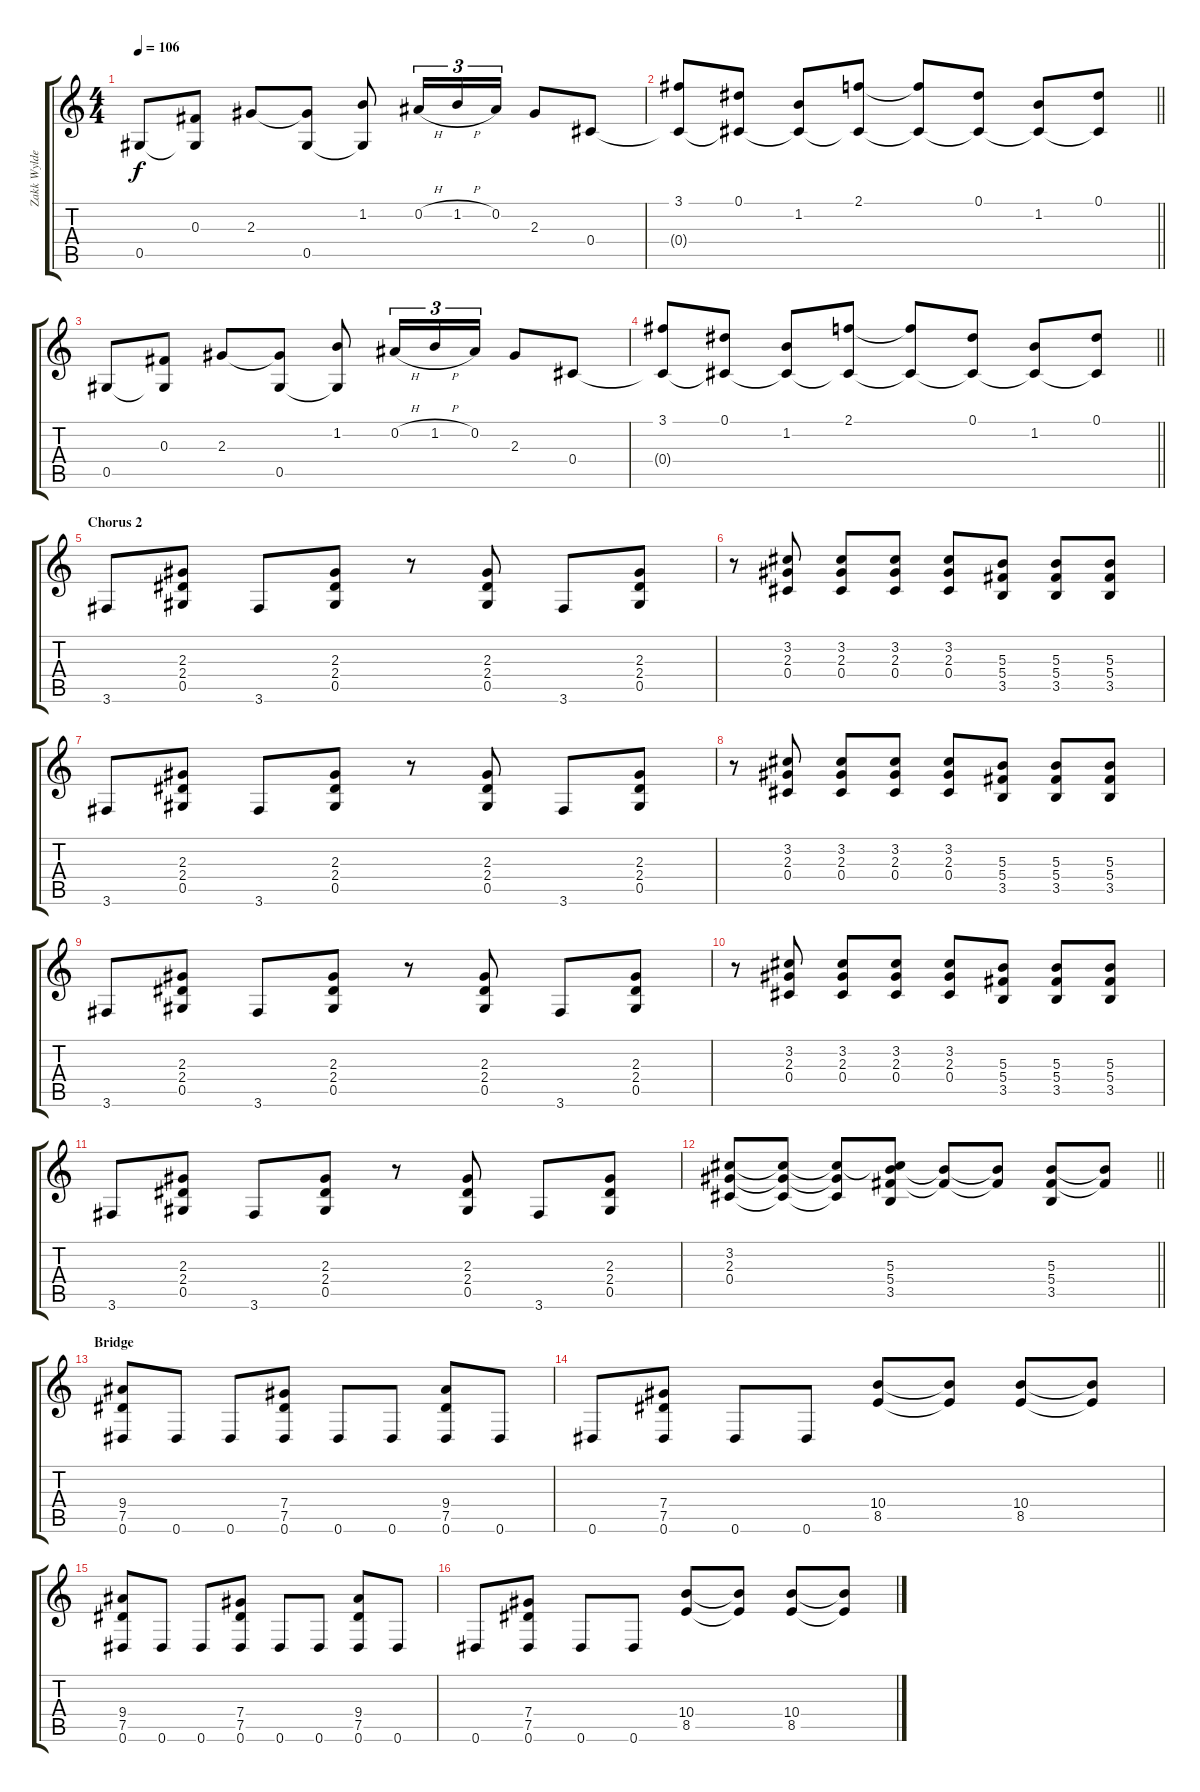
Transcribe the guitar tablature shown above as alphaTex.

\track ("Zakk Wylde (Rhythm)" "Zakk Wylde") {instrument acousticguitarsteel}
\staff {score tabs}
\tuning (Eb4 Bb3 Gb3 Db3 Ab2 Eb2) {hide}
\ts (4 4)
\tempo 106
\clef g2
\ks c
0.5.8{dy f} (0.3 0.5{t}).8 2.3.8 (2.3{t} 0.5).8 (1.2 0.5{t}).8 0.2{h}.16{tu (3 2)} 1.2{h}.16{tu (3 2)} 0.2.16{tu (3 2)} 2.3.8 0.4.8 |
\barLineRight lightlight
(3.1 0.4{t}).8 (0.1 0.4{t}).8 (1.2 0.4{t}).8 (2.1 0.4{t}).8 (2.1{t} 0.4{t}).8 (0.1 0.4{t}).8 (1.2 0.4{t}).8 (0.1 0.4{t}).8 |
0.5.8 (0.3 0.5{t}).8 2.3.8 (2.3{t} 0.5).8 (1.2 0.5{t}).8 0.2{h}.16{tu (3 2)} 1.2{h}.16{tu (3 2)} 0.2.16{tu (3 2)} 2.3.8 0.4.8 |
\barLineRight lightlight
(3.1 0.4{t}).8 (0.1 0.4{t}).8 (1.2 0.4{t}).8 (2.1 0.4{t}).8 (2.1{t} 0.4{t}).8 (0.1 0.4{t}).8 (1.2 0.4{t}).8 (0.1 0.4{t}).8 |
\section ("" "Chorus 2")
3.6.8 (2.3 2.4 0.5).8 3.6.8 (2.3 2.4 0.5).8 r.8 (2.3 2.4 0.5).8 3.6.8 (2.3 2.4 0.5).8 |
r.8 (3.2 2.3 0.4).8 (3.2 2.3 0.4).8 (3.2 2.3 0.4).8 (3.2 2.3 0.4).8 (5.3 5.4 3.5).8 (5.3 5.4 3.5).8 (5.3 5.4 3.5).8 |
3.6.8 (2.3 2.4 0.5).8 3.6.8 (2.3 2.4 0.5).8 r.8 (2.3 2.4 0.5).8 3.6.8 (2.3 2.4 0.5).8 |
r.8 (3.2 2.3 0.4).8 (3.2 2.3 0.4).8 (3.2 2.3 0.4).8 (3.2 2.3 0.4).8 (5.3 5.4 3.5).8 (5.3 5.4 3.5).8 (5.3 5.4 3.5).8 |
3.6.8 (2.3 2.4 0.5).8 3.6.8 (2.3 2.4 0.5).8 r.8 (2.3 2.4 0.5).8 3.6.8 (2.3 2.4 0.5).8 |
r.8 (3.2 2.3 0.4).8 (3.2 2.3 0.4).8 (3.2 2.3 0.4).8 (3.2 2.3 0.4).8 (5.3 5.4 3.5).8 (5.3 5.4 3.5).8 (5.3 5.4 3.5).8 |
3.6.8 (2.3 2.4 0.5).8 3.6.8 (2.3 2.4 0.5).8 r.8 (2.3 2.4 0.5).8 3.6.8 (2.3 2.4 0.5).8 |
\barLineRight lightlight
(3.2 2.3 0.4).8 (3.2{t} 2.3{t} 0.4{t}).8 (3.2{t} 2.3{t} 0.4{t}).8 (3.2{t} 5.3 5.4 3.5).8 (5.3{t} 5.4{t}).8 (5.3{t} 5.4{t}).8 (5.3 5.4 3.5).8 (5.3{t} 5.4{t}).8 |
\section ("" "Bridge")
(9.4 7.5 0.6).8{instrument distortionguitar} 0.6.8 0.6.8 (7.4 7.5 0.6).8 0.6.8 0.6.8 (9.4 7.5 0.6).8 0.6.8 |
0.6.8 (7.4 7.5 0.6).8 0.6.8 0.6.8 (10.4 8.5).8 (10.4{t} 8.5{t}).8 (10.4 8.5).8 (10.4{t} 8.5{t}).8 |
(9.4 7.5 0.6).8 0.6.8 0.6.8 (7.4 7.5 0.6).8 0.6.8 0.6.8 (9.4 7.5 0.6).8 0.6.8 |
0.6.8 (7.4 7.5 0.6).8 0.6.8 0.6.8 (10.4 8.5).8 (10.4{t} 8.5{t}).8 (10.4 8.5).8 (10.4{t} 8.5{t}).8
